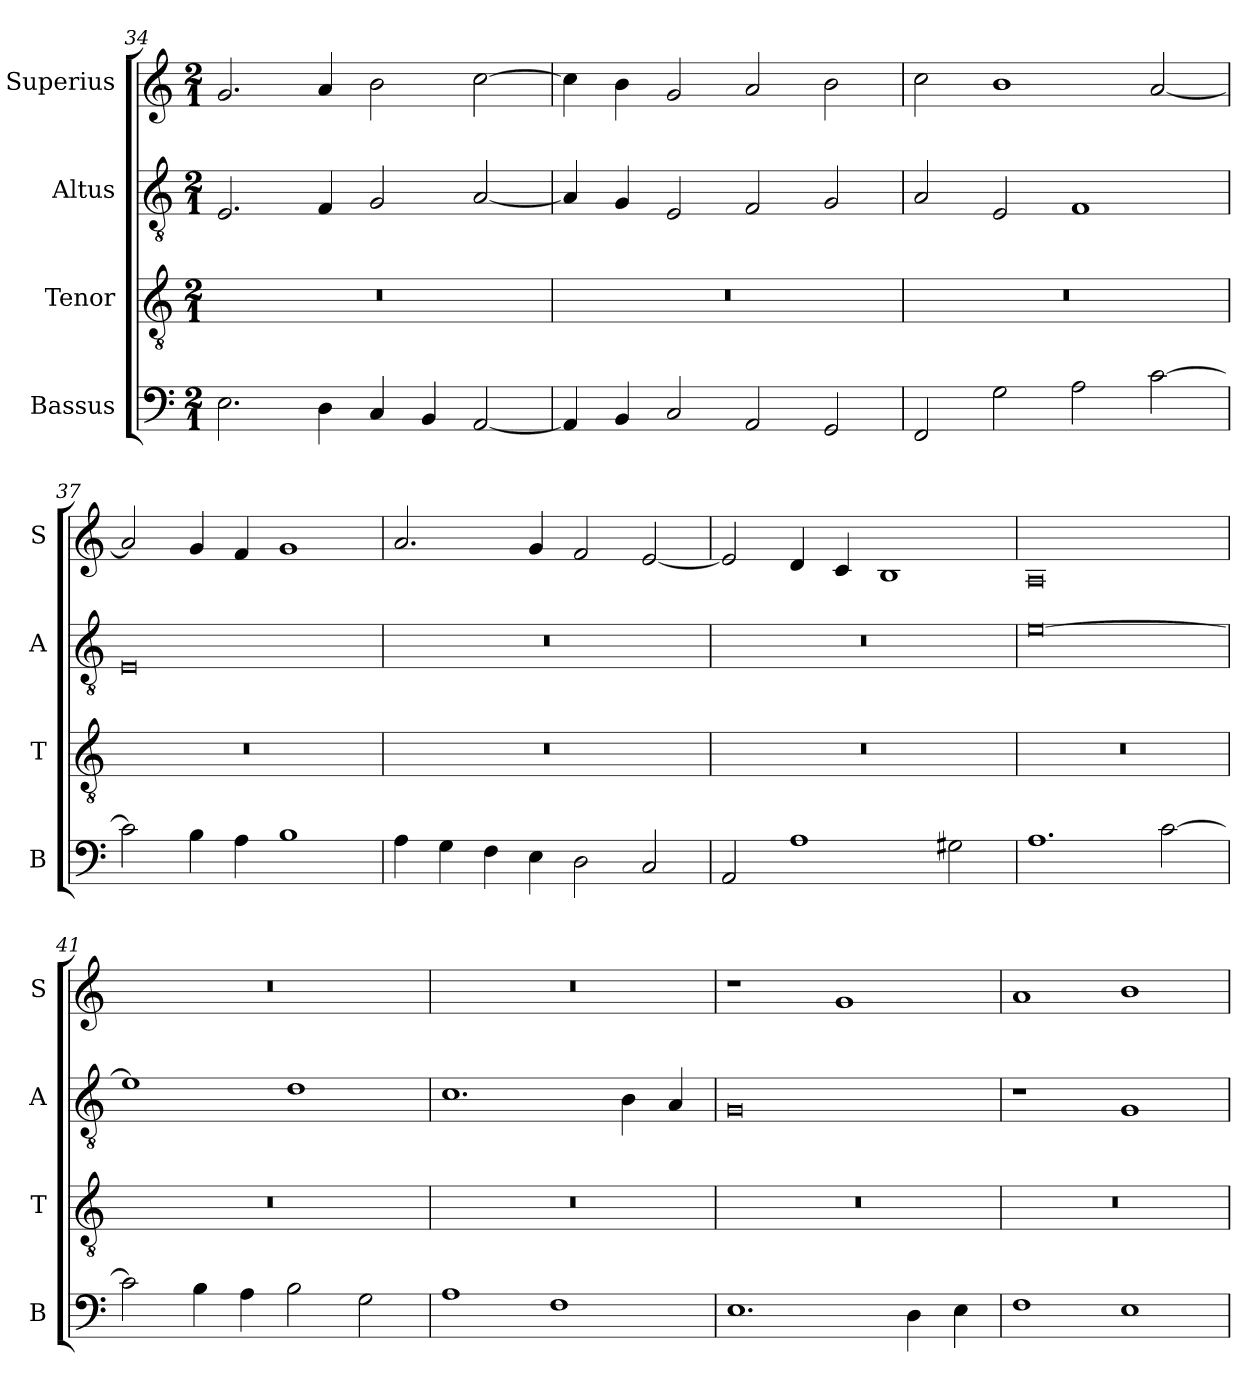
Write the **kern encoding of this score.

**kern	**kern	**kern	**kern
*part4	*part3	*part2	*part1
*staff4	*staff3	*staff2	*staff1
*I"Bassus	*I"Tenor	*I"Altus	*I"Superius
*I'B	*I'T	*I'A	*I'S
*clefF4	*clefGv2	*clefGv2	*clefG2
*k[]	*k[]	*k[]	*k[]
*M2/1	*M2/1	*M2/1	*M2/1
=34	=34	=34	=34
2.E\	0r	2.E/	2.g/
4D\	.	4F/	4a/
4C/	.	2G/	2b\
4BB/	.	.	.
[2AA/	.	[2A/	[2cc\
=35	=35	=35	=35
4AA/]	0r	4A/]	4cc\]
4BB/	.	4G/	4b\
2C/	.	2E/	2g/
2AA/	.	2F/	2a/
2GG/	.	2G/	2b\
=36	=36	=36	=36
2FF/	0r	2A/	2cc\
2G\	.	2E/	1b
2A\	.	1F	.
[2c\	.	.	[2a/
=37	=37	=37	=37
2c\]	0r	0E	2a/]
4B\	.	.	4g/
4A\	.	.	4f/
1B	.	.	1g
=38	=38	=38	=38
4A\	0r	0r	2.a/
4G\	.	.	.
4F\	.	.	.
4E\	.	.	4g/
2D\	.	.	2f/
2C/	.	.	[2e/
=39	=39	=39	=39
2AA/	0r	0r	2e/]
1A	.	.	4d/
.	.	.	4c/
.	.	.	1B
2G#X\	.	.	.
=40	=40	=40	=40
1.A	0r	[0e	0A
[2c\	.	.	.
=41	=41	=41	=41
2c\]	0r	1e]	0r
4B\	.	.	.
4A\	.	.	.
2B\	.	1d	.
2G\	.	.	.
=42	=42	=42	=42
1A	0r	1.c	0r
1F	.	.	.
.	.	4B\	.
.	.	4A/	.
=43	=43	=43	=43
1.E	0r	0G	1r
.	.	.	1g
4D\	.	.	.
4E\	.	.	.
=44	=44	=44	=44
1F	0r	1r	1a
1E	.	1G	1b
=	=	=	=
*-	*-	*-	*-
